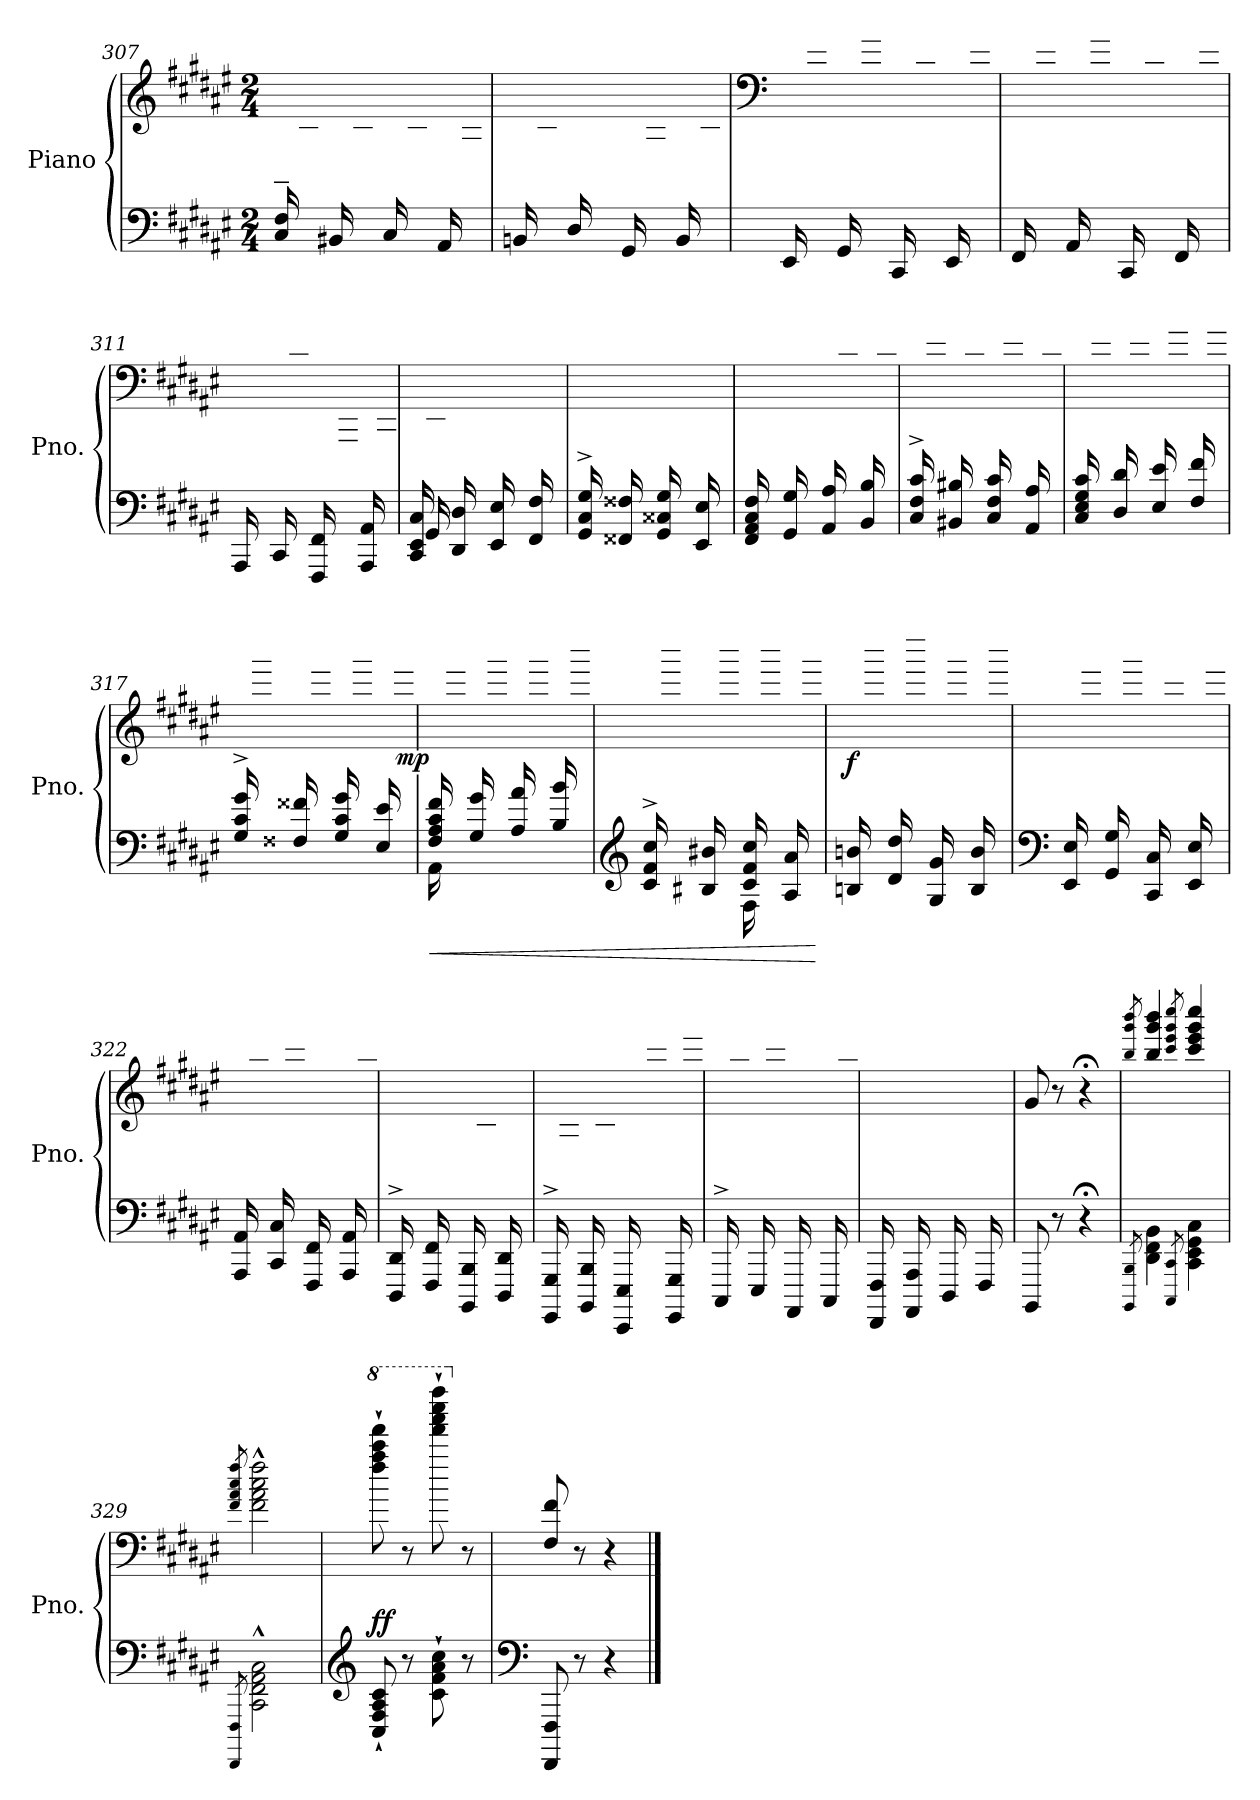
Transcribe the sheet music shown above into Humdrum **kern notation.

**kern	**kern	**dynam
*part1	*part1	*part1
*staff2	*staff1	*staff1/2
*I"Piano	*	*
*I'Pno.	*	*
*clefF4	*clefG2	*
*k[f#c#g#d#a#e#]	*k[f#c#g#d#a#e#]	*
*M2/4	*M2/4	*
=307	=307	=307
*^	*	*
16C#/~ 16F#/~LL	2ryy	16ryy	.
16ryy	.	16c#\~ 16f#\~ 16cc#\~	.
16BB#X/	.	16ryy	.
16ryy	.	16B#X\ 16b#X\	.
16C#/	.	16ryy	.
16ryy	.	16c#\ 16cc#\	.
16AA#/	.	16ryy	.
16ryy	.	16A#\ 16a#\JJ	.
=308	=308	=308	=308
16BBn/LL	2ryy	16ryy	.
16ryy	.	16Bn\ 16bn\	.
16D#/	.	16ryy	.
16ryy	.	16d#\ 16dd#\	.
16GG#/	.	16ryy	.
16ryy	.	16G#\ 16g#\	.
16BB/	.	16ryy	.
16ryy	.	16B\ 16b\JJ	.
!!LO:LB:g=z
=309	=309	=309	=309
*	*	*clefF4	*
16EE#/LL	2ryy	16ryy	.
16ryy	.	16E#\ 16e#\	.
16GG#/	.	16ryy	.
16ryy	.	16G#\ 16g#\	.
16CC#/	.	16ryy	.
16ryy	.	16C#\ 16c#\	.
16EE#/	.	16ryy	.
16ryy	.	16E#\ 16e#\JJ	.
=310	=310	=310	=310
16FF#/LL	2ryy	16ryy	.
16ryy	.	16F#\ 16f#\	.
16AA#/	.	16ryy	.
16ryy	.	16A#\ 16a#\	.
16CC#/	.	16ryy	.
16ryy	.	16C#\ 16c#\	.
16FF#/	.	16ryy	.
16ryy	.	16F#\ 16f#\JJ	.
=311	=311	=311	=311
16AAA#/LL	2ryy	16ryy	.
16ryy	.	16AA#\ 16A#\	.
16CC#/	.	16ryy	.
16ryy	.	16C#\ 16c#\	.
16FFF#/ 16FF#/	.	16ryy	.
*	*	*clefG2	*
16ryy	.	16F#\ 16f#\	.
16AAA#/ 16AA#/	.	16ryy	.
16ryy	.	16A#\ 16a#\JJ	.
=312	=312	=312	=312
16CC#/ 16EE#/ 16C#/LL	16GG#/	16ryy	.
16ryy	16ryy	16c#\ 16e#\ 16g#\ 16cc#\	.
16DD#/ 16D#/	8ryy	16ryy	.
16ryy	.	16d#\ 16dd#\	.
16EE#/ 16E#/	4ryy	16ryy	.
16ryy	.	16e#\ 16ee#\	.
16FF#/ 16F#/	.	16ryy	.
16ryy	.	16f#\ 16ff#\JJ	.
=313	=313	=313	=313
16GG#/^ 16C#/^ 16G#/^LL	2ryy	16ryy	.
16ryy	.	16g#\^ 16cc#\^ 16gg#\^	.
16FF##X/ 16F##X/	.	16ryy	.
16ryy	.	16f##X\ 16ff##X\	.
16GG#/ 16C##X/ 16G#/	.	16ryy	.
16ryy	.	16g#\ 16cc#\ 16gg#\	.
16EE#/ 16E#/	.	16ryy	.
16ryy	.	16e#\ 16ee#\JJ	.
!!LO:LB:g=z
=314	=314	=314	=314
16FF#/ 16AA#/ 16C#/ 16F#/LL	2ryy	16ryy	.
16ryy	.	16f#\ 16a#\ 16cc#\ 16ff#\	.
16GG#/ 16G#/	.	16ryy	.
16ryy	.	16g#\ 16gg#\	.
16AA#/ 16A#/	.	16ryy	.
16ryy	.	16a#\ 16aa#\	.
16BB/ 16B/	.	16ryy	.
16ryy	.	16b\ 16bb\JJ	.
=315	=315	=315	=315
16C#/^ 16F#/^ 16c#/^LL	2ryy	16ryy	.
16ryy	.	16cc#\^ 16ff#\^ 16ccc#\^	.
16BB#X/ 16B#X/	.	16ryy	.
16ryy	.	16b#X\ 16bb#X\	.
16C#/ 16F#/ 16c#/	.	16ryy	.
16ryy	.	16cc#\ 16ff#\ 16ccc#\	.
16AA#/ 16A#/	.	16ryy	.
16ryy	.	16a#\ 16aa#\JJ	.
=316	=316	=316	=316
16C#/ 16E#/ 16G#/ 16c#/LL	2ryy	16ryy	.
16ryy	.	16cc#\ 16ee#\ 16gg#\ 16ccc#\	.
16D#/ 16d#/	.	16ryy	.
16ryy	.	16dd#\ 16ddd#\	.
16E#/ 16e#/	.	16ryy	.
16ryy	.	16ee#\ 16eee#\	.
16F#/ 16f#/	.	16ryy	.
16ryy	.	16ff#\ 16fff#\JJ	.
=317	=317	=317	=317
*8va	*	*	*
16g#/^ 16cc#/^ 16gg#/^LL	16G#yy 16c#yy 16g#yy	16ryy	.
16ryy	16ryy	16gg#\^ 16ccc#\^ 16ggg#\^	.
16f##X/ 16ff##X/	16F##Xyy 16f##Xyy	16ryy	.
16ryy	16ryy	16ff##X\ 16fff##X\	.
16g#/ 16cc#/ 16gg#/	16G#yy 16c#yy 16g#yy	16ryy	.
16ryy	16ryy	16gg#\ 16ccc#\ 16ggg#\	.
16e#/ 16ee#/	16E#yy 16e#yy	16ryy	.
!	!	!	!LO:DY:b
16ryy	16ryy	16ee#\ 16eee#\JJ	mp
=318	=318	=318	=318
!	!	!	!LO:HP:b=2
16f#/ 16a#/ 16cc#/ 16ff#/LL	16F#yy 16A# 16c#yy 16f#yy	16ryy	<
16ryy	16ryy	16ff#\ 16aa#\ 16ccc#\ 16fff#\	.
16g#/ 16gg#/	16G#yy 16g#yy	16ryy	.
16ryy	16ryy	16gg#\ 16ggg#\	.
16a#/ 16aa#/	16A#yy 16a#yy	16ryy	.
16ryy	16ryy	16aa#\ 16aaa#\	.
16b/ 16bb/	16Byy 16byy	16ryy	.
16ryy	16ryy	16bb\ 16bbb\JJ	.
!!LO:PB:g=z
=319	=319	=319	=319
*clefG2	*	*	*
16cc#/^ 16ff#/^ 16ccc#/^LL	16c#yy 16f#yy 16cc#yy	16ryy	.
16ryy	16ryy	16ccc#\^ 16fff#\^ 16cccc#\^	.
16b#X/ 16bb#X/	16B#Xyy 16b#Xyy	16ryy	.
16ryy	16ryy	16bb#X\ 16bbb#X\	.
16cc#/ 16ff#/ 16ccc#/	16c#yy 16f# 16cc#yy	16ryy	.
16ryy	16ryy	16ccc#\ 16fff#\ 16cccc#\	.
16a#/ 16aa#/	16A#yy 16a#yy	16ryy	.
16ryy	16ryy	16aa#\ 16aaa#\JJ	.
*v	*v	*	*
.	.	[
=320	=320	=320
*^	*	*
!	!	!	!LO:DY:b
16bn/ 16bbn/LL	16Byy 16byy	16ryy	f
16ryy	16ryy	16bbn\^ 16bbbn\^	.
16dd#/ 16ddd#/	16d#yy 16dd#yy	16ryy	.
16ryy	16ryy	16ddd#\ 16dddd#\	.
16g#/ 16gg#/	16G#yy 16g#yy	16ryy	.
16ryy	16ryy	16gg#\ 16ggg#\	.
16b/ 16bb/	16Byy 16byy	16ryy	.
16ryy	16ryy	16bb\ 16bbb\JJ	.
=321	=321	=321	=321
*clefF4	*	*	*
*	*	*X8va	*
16E#/ 16e#/LL	2ryy	16ryy	.
16ryy	.	16ee#\ 16eee#\	.
16G#/ 16g#/	.	16ryy	.
16ryy	.	16gg#\ 16ggg#\	.
16C#/ 16c#/	.	16ryy	.
16ryy	.	16cc#\ 16ccc#\	.
16E#/ 16e#/	.	16ryy	.
16ryy	.	16ee#\ 16eee#\JJ	.
=322	=322	=322	=322
16AA#/ 16A#/LL	2ryy	16ryy	.
16ryy	.	16a#\ 16aa#\	.
16C#/ 16c#/	.	16ryy	.
16ryy	.	16cc#\ 16ccc#\	.
16FF#/ 16F#/	.	16ryy	.
16ryy	.	16f#\ 16ff#\	.
16AA#/ 16A#/	.	16ryy	.
16ryy	.	16a#\ 16aa#\JJ	.
=323	=323	=323	=323
16DD#/^ 16D#/^LL	2ryy	16ryy	.
16ryy	.	16d#\ 16dd#\	.
16FF#/ 16F#/	.	16ryy	.
16ryy	.	16f#\ 16ff#\	.
16BBB/ 16BB/	.	16ryy	.
16ryy	.	16B\ 16b\	.
16DD#/ 16D#/	.	16ryy	.
16ryy	.	16d#\ 16dd#\JJ	.
!!LO:LB:g=z
=324	=324	=324	=324
16GGG#/^ 16GG#/^LL	2rGGyy	16ryy	.
16ryy	.	16G#\ 16g#\	.
16BBB/ 16BB/	.	16ryy	.
16ryy	.	16B\ 16b\	.
16EEE#/ 16EE#/	.	16ryy	.
*	*	*clefF4	*
16ryy	.	16E#\ 16e#\	.
16GGG#/ 16GG#/	.	16ryy	.
16ryy	.	16G#\ 16g#\JJ	.
=325	=325	=325	=325
16CC#^/LL	2ryy	16ryy	.
16ryy	.	16C#\ 16c#\	.
16EE#/	.	16ryy	.
16ryy	.	16E#\ 16e#\	.
16AAA#/	.	16ryy	.
16ryy	.	16AA#\ 16A#\	.
16CC#/	.	16ryy	.
16ryy	.	16C#\ 16c#\JJ	.
=326	=326	=326	=326
16FFF#/ 16FF#/LL	2ryy	16ryy	.
16ryy	.	16F#\	.
16AAA#/ 16AA#/	.	16ryy	.
16ryy	.	16A#\	.
16DD#/	.	16ryy	.
16ryy	.	16D#\	.
16FF#/	.	16ryy	.
16ryy	.	16F#\JJ	.
*v	*v	*	*
=327	=327	=327
8BBB/	8BB/	.
8r	8r	.
4r;<	4r;<	.
=328	=328	=328
*	*MM122	*
8qBBB/ 8qBB/	.	.
*	*clefG2	*
.	8qd#/ 8qb/ 8qdd#/	.
4D#\ 4F#\ 4B\	4d#/ 4b/ 4dd#/	.
8qCC#/ 8qC#/	8qe#/ 8qg#/ 8qb/ 8qee#/	.
4C#\ 4E#\ 4G#\ 4c#\	4e#/ 4g#/ 4b/ 4ee#/	.
=329	=329	=329
8qFFF#/ 8qFF#/	8qf#/ 8qa#/ 8qcc#/ 8qff#/	.
2C#\^^ 2F#\^^ 2A#\^^ 2c#\^^	2f#\^^ 2a#\^^ 2cc#\^^ 2ff#\^^	.
=330	=330	=330
*clefG2	*	*
*	*8va	*
*	*MM206	*
!	!	!LO:DY:a=2
8c#/` 8f#/` 8a#/` 8cc#/`	8ff#\` 8aa#\` 8ccc#\` 8fff#\`	ff
8r	8r	.
8cc#\` 8ff#\` 8aa#\` 8ccc#\`	8fff#\` 8aaa#\` 8cccc#\` 8ffff#\`	.
*	*X8va	*
8r	8r	.
=331	=331	=331
*clefF4	*	*
8FFF#/ 8FF#/	8F#/ 8f#/	.
8r	8r	.
4r	4r	.
==	==	==
*-	*-	*-
